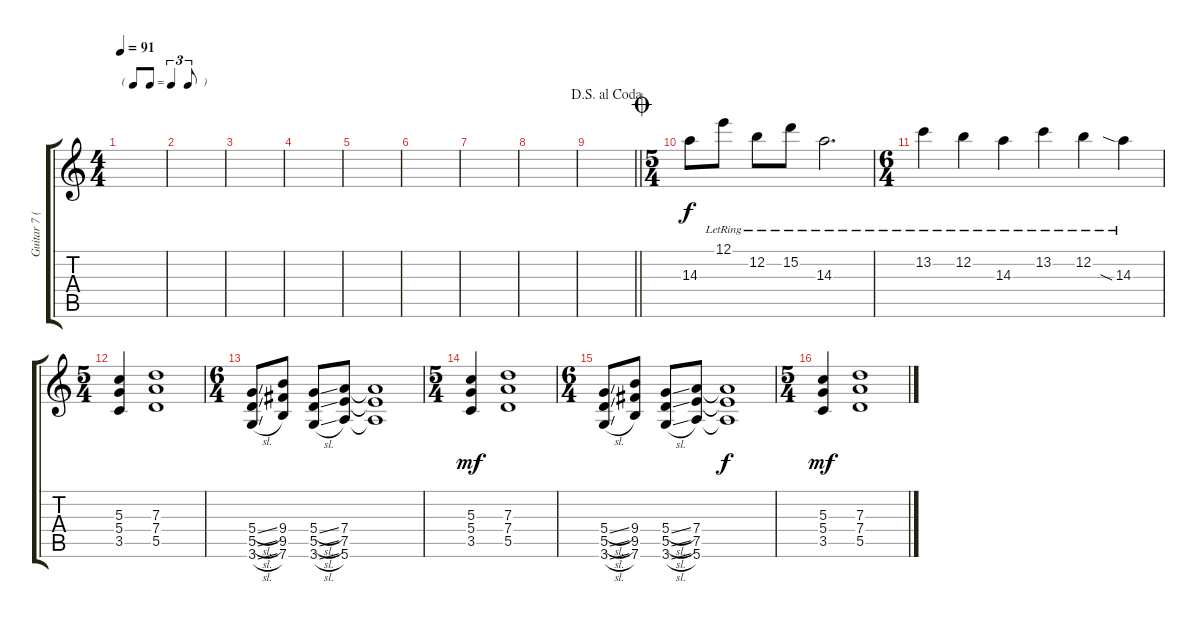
\track ("Guitar 7 (Dist)" "Guitar 7 (") {instrument distortionguitar}
\staff {score tabs}
\tuning (E4 B3 G3 D3 A2 E2) {hide}
\ts (4 4)
\tf triplet8th
\tempo 91
\clef g2
\ks c
|
|
|
|
|
|
|
|
\jump dalsegnoalcoda
\barLineRight lightlight
|
\ts (5 4)
\jump coda
14.3.8 12.1{lr}.8 12.2{lr}.8 15.2{lr}.8 14.3{lr}.2{d} |
\ts (6 4)
13.2{lr}.4 12.2{lr}.4 14.3{lr}.4 13.2{lr}.4 12.2{lr}.4 14.3{sia lr}.4 |
\ts (5 4)
(5.3 5.4 3.5).4 (7.3 7.4 5.5).1 |
\ts (6 4)
(5.4{sl} 5.5{sl} 3.6{sl}).8 (9.4 9.5 7.6).8 (5.4{sl} 5.5{sl} 3.6{sl}).8 (7.4 7.5 5.6).8 (7.4{t} 7.5{t} 5.6{t}).1{dy f} |
\ts (5 4)
(5.3 5.4 3.5).4{dy mf} (7.3 7.4 5.5).1 |
\ts (6 4)
(5.4{sl} 5.5{sl} 3.6{sl}).8 (9.4 9.5 7.6).8 (5.4{sl} 5.5{sl} 3.6{sl}).8 (7.4 7.5 5.6).8 (7.4{t} 7.5{t} 5.6{t}).1{dy f} |
\ts (5 4)
(5.3 5.4 3.5).4{dy mf} (7.3 7.4 5.5).1
